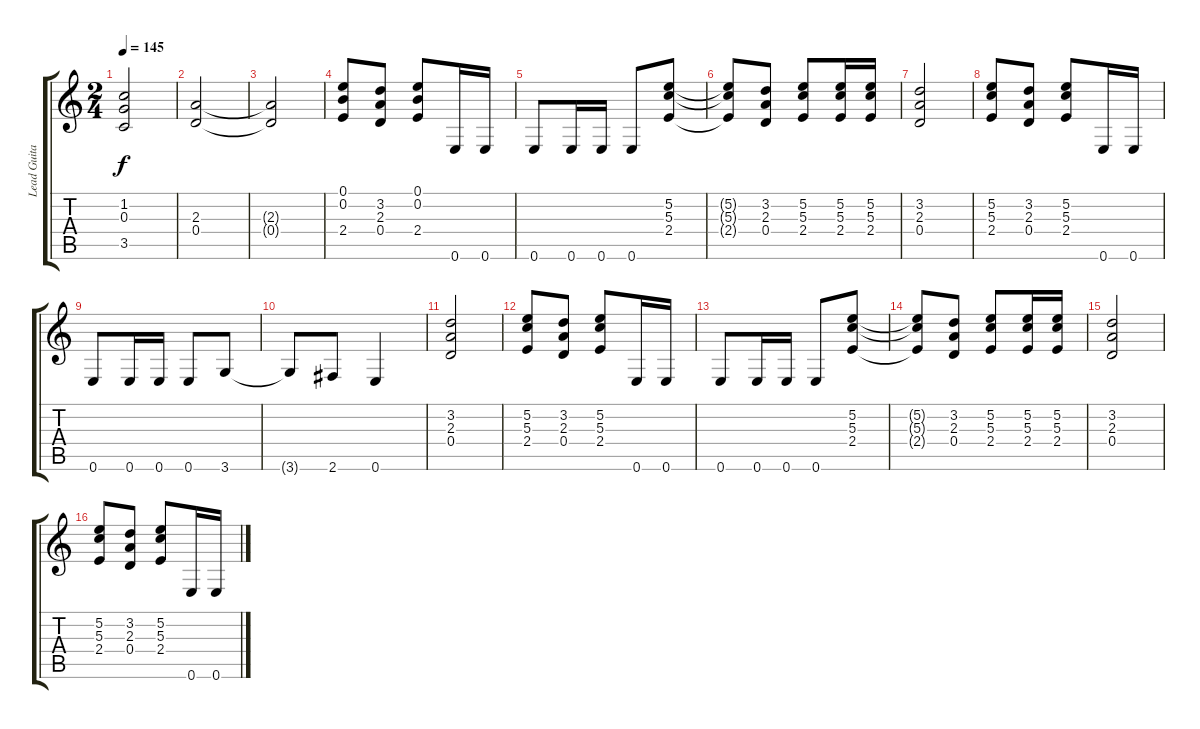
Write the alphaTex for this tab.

\track ("Lead Guitar" "Lead Guita") {instrument distortionguitar}
\staff {score tabs}
\tuning (E4 B3 G3 D3 A2 E2) {hide}
\ts (2 4)
\tempo 145
\clef g2
\ks c
(1.2{t} 0.3{t} 3.5{t}).2{dy f} |
(2.3 0.4).2 |
(2.3{t} 0.4{t}).2 |
(0.1 0.2 2.4).8 (3.2 2.3 0.4).8 (0.1 0.2 2.4).8 0.6.16 0.6.16 |
0.6.8 0.6.16 0.6.16 0.6.8 (5.2 5.3 2.4).8 |
(5.2{t} 5.3{t} 2.4{t}).8 (3.2 2.3 0.4).8 (5.2 5.3 2.4).8 (5.2 5.3 2.4).16 (5.2 5.3 2.4).16 |
(3.2 2.3 0.4).2 |
(5.2 5.3 2.4).8 (3.2 2.3 0.4).8 (5.2 5.3 2.4).8 0.6.16 0.6.16 |
0.6.8 0.6.16 0.6.16 0.6.8 3.6.8 |
3.6{t}.8 2.6.8 0.6.4 |
(3.2 2.3 0.4).2 |
(5.2 5.3 2.4).8 (3.2 2.3 0.4).8 (5.2 5.3 2.4).8 0.6.16 0.6.16 |
0.6.8 0.6.16 0.6.16 0.6.8 (5.2 5.3 2.4).8 |
(5.2{t} 5.3{t} 2.4{t}).8 (3.2 2.3 0.4).8 (5.2 5.3 2.4).8 (5.2 5.3 2.4).16 (5.2 5.3 2.4).16 |
(3.2 2.3 0.4).2 |
(5.2 5.3 2.4).8 (3.2 2.3 0.4).8 (5.2 5.3 2.4).8 0.6.16 0.6.16
